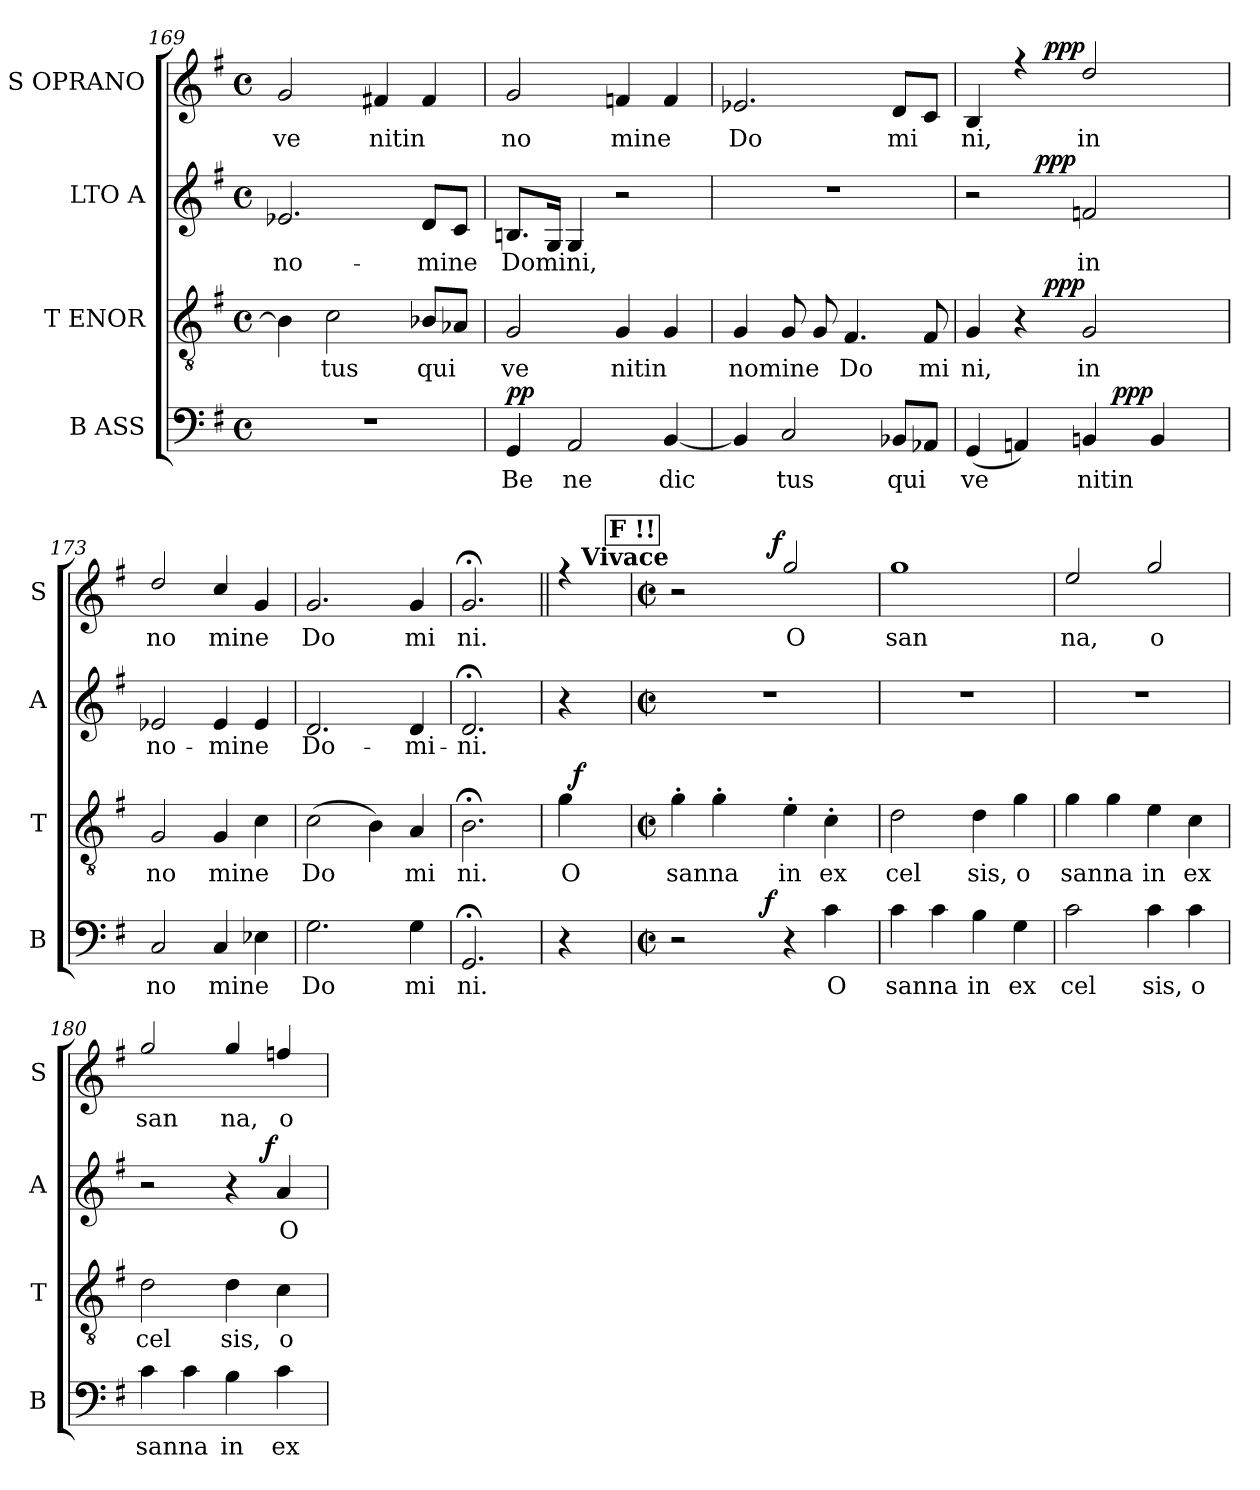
**kern	**text	**dynam	**kern	**text	**dynam	**kern	**text	**dynam	**kern	**text	**dynam
*part4	*part4	*part4	*part3	*part3	*part3	*part2	*part2	*part2	*part1	*part1	*part1
*staff4	*staff4	*staff4	*staff3	*staff3	*staff3	*staff2	*staff2	*staff2	*staff1	*staff1	*staff1
*I"B ASS	*	*	*I"T ENOR	*	*	*I"LTO  A	*	*	*I"S OPRANO	*	*
*I'B	*	*	*I'T	*	*	*I'A	*	*	*I'S	*	*
!!LO:LB:g=z
*clefF4	*	*	*clefGv2	*	*	*clefG2	*	*	*clefG2	*	*
*k[f#]	*	*	*k[f#]	*	*	*k[f#]	*	*	*k[f#]	*	*
*G:	*	*	*G:	*	*	*G:	*	*	*G:	*	*
*M4/4	*	*	*M4/4	*	*	*M4/4	*	*	*M4/4	*	*
*met(c)	*	*	*met(c)	*	*	*met(c)	*	*	*met(c)	*	*
=169	=169	=169	=169	=169	=169	=169	=169	=169	=169	=169	=169
!	!	!	!	!	!	!	!LO:LY:b:cj	!	!	!LO:LY:b:cj	!
1r	.	.	4B\]	.	.	2.e-X/	no-	.	2g/	ve	.
!	!	!	!	!LO:LY:b:cj	!	!	!	!	!	!	!
.	.	.	2c\	tus	.	.	.	.	.	.	.
!	!	!	!	!	!	!	!	!	!	!LO:LY:b:cj	!
.	.	.	.	.	.	.	.	.	4f#X/	nitin	.
!	!	!	!	!LO:LY:b	!	!	!LO:LY:b:cj	!	!	!	!
.	.	.	8B-X/L	qui	.	8d/L	-mine	.	4f#/	.	.
.	.	.	8A-X/J	.	.	8c/J	.	.	.	.	.
=170	=170	=170	=170	=170	=170	=170	=170	=170	=170	=170	=170
!	!LO:LY:b:cj	!LO:DY:a	!	!LO:LY:b:cj	!	!	!LO:LY:b	!	!	!LO:LY:b:cj	!
4GG/	Be	pp	2G/	ve	.	8.Bn/L	Domini,	.	2g/	no	.
.	.	.	.	.	.	16G/Jk	.	.	.	.	.
!	!LO:LY:b:cj	!	!	!	!	!	!	!	!	!	!
2AA/	ne	.	.	.	.	4G/	.	.	.	.	.
!	!	!	!	!LO:LY:b:cj	!	!	!	!	!	!LO:LY:b:cj	!
.	.	.	4G/	nitin	.	2r	.	.	4fn/	mine	.
!	!LO:LY:b	!	!	!	!	!	!	!	!	!	!
[<4BB/	dic	.	4G/	.	.	.	.	.	4f/	.	.
=171	=171	=171	=171	=171	=171	=171	=171	=171	=171	=171	=171
!	!	!	!	!LO:LY:b	!	!	!	!	!	!LO:LY:b:cj	!
4BB/]	.	.	4G/	nomine	.	1r	.	.	2.e-X/	Do	.
!	!LO:LY:b:cj	!	!	!	!	!	!	!	!	!	!
2C/	tus	.	8G/	.	.	.	.	.	.	.	.
.	.	.	8G/	.	.	.	.	.	.	.	.
!	!	!	!	!LO:LY:b:cj	!	!	!	!	!	!	!
.	.	.	4.F#/	Do	.	.	.	.	.	.	.
!	!LO:LY:b	!	!	!	!	!	!	!	!	!LO:LY:b	!
8BB-X/L	qui	.	.	.	.	.	.	.	8d/L	mi	.
!	!	!	!	!LO:LY:b:cj	!	!	!	!	!	!	!
8AA-X/J	.	.	8F#/	mi	.	.	.	.	8c/J	.	.
=172	=172	=172	=172	=172	=172	=172	=172	=172	=172	=172	=172
!	!LO:LY:b:cj	!	!	!LO:LY:b:cj	!	!	!	!	!	!LO:LY:b:cj	!
*^	*	*	*^	*	*	*^	*	*	*^	*	*
(<4GG/	2ryy	ve	.	4G/	4ryy	ni,	.	2r	4ryy	.	.	4B/	4ryy	ni,	.
4AAn/)	.	.	.	4r	16ryy	.	.	.	16ryy	.	.	4rff	16ryy	.	.
!	!	!	!	!	!	!	!	!	!	!	!LO:DY:a	!	!	!	!
.	.	.	.	.	64ryy	.	.	.	2ryy	.	ppp	.	64ryy	.	.
!	!	!	!	!	!	!	!LO:DY:a	!	!	!	!	!	!	!	!LO:DY:a
.	.	.	.	.	2ryy	.	ppp	.	.	.	.	.	2ryy	.	ppp
!	!	!LO:LY:b:cj	!	!	!	!LO:LY:b:cj	!	!	!	!LO:LY:b:cj	!	!	!	!LO:LY:b:cj	!
4BBn/	16ryy	nitin	.	2G/	.	in	.	2fn/	.	in	.	2dd/	.	in	.
.	64ryy	.	.	.	.	.	.	.	.	.	.	.	.	.	.
!	!	!	!LO:DY:a	!	!	!	!	!	!	!	!	!	!	!	!
.	4ryy	.	ppp	.	.	.	.	.	.	.	.	.	.	.	.
4BB/	.	.	.	.	.	.	.	.	.	.	.	.	.	.	.
.	.	.	.	.	.	.	.	.	8.ryy	.	.	.	.	.	.
.	8ryy	.	.	.	8ryy	.	.	.	.	.	.	.	8ryy	.	.
.	32.ryy	.	.	.	32.ryy	.	.	.	.	.	.	.	32.ryy	.	.
=173	=173	=173	=173	=173	=173	=173	=173	=173	=173	=173	=173	=173	=173	=173	=173
!	!	!LO:LY:b:cj	!	!	!	!LO:LY:b:cj	!	!	!	!LO:LY:b:cj	!	!	!	!LO:LY:b:cj	!
*v	*v	*	*	*	*	*	*	*v	*v	*	*	*v	*v	*	*
*	*	*	*v	*v	*	*	*	*	*	*	*	*
2C/	no	.	2G/	no	.	2e-X/	no-	.	2dd/	no	.
!	!LO:LY:b:cj	!	!	!LO:LY:b:cj	!	!	!LO:LY:b:cj	!	!	!LO:LY:b:cj	!
4C/	mine	.	4G/	mine	.	4e-/	-mine	.	4cc/	mine	.
4E-X\	.	.	4c\	.	.	4e-/	.	.	4g/	.	.
=174	=174	=174	=174	=174	=174	=174	=174	=174	=174	=174	=174
!	!LO:LY:b:cj	!	!	!LO:LY:b	!	!	!LO:LY:b:cj	!	!	!LO:LY:b:cj	!
2.G\	Do	.	(>2c\	Do	.	2.d/	Do-	.	2.g/	Do	.
.	.	.	4B\)	.	.	.	.	.	.	.	.
!	!LO:LY:b:cj	!	!	!LO:LY:b:cj	!	!	!LO:LY:b:cj	!	!	!LO:LY:b:cj	!
4G\	mi	.	4A/	mi	.	4d/	-mi-	.	4g/	mi	.
=175	=175	=175	=175	=175	=175	=175	=175	=175	=175	=175	=175
!	!LO:LY:b:cj	!	!	!LO:LY:b:cj	!	!	!LO:LY:b:cj	!	!	!LO:LY:b:cj	!
2.GG;</	ni.	.	2.B;<\	ni.	.	2.d;</	-ni.	.	2.g;</	ni.	.
=176	=176||	=176||	=176	=176||	=176||	=176	=176||	=176||	=176||	=176||	=176||
!	!	!	!	!LO:LY:b:cj	!	!	!	!	!	!	!
*	*	*	*^	*	*	*	*	*	*^	*	*
4r	.	.	4g\	32.ryy	O	.	4r	.	.	4rff	16ryy	.	.
!	!	!	!	!	!	!LO:DY:a	!	!	!	!	!	!	!
.	.	.	.	8ryy	.	f	.	.	.	.	.	.	.
!	!	!	!	!	!	!	!	!	!	!	!LO:TX:a:B:t=Vivace	!	!
.	.	.	.	.	.	.	.	.	.	.	8.ryy	.	.
.	.	.	.	16ryy	.	.	.	.	.	.	.	.	.
.	.	.	.	64ryy	.	.	.	.	.	.	.	.	.
*	*	*	*v	*v	*	*	*	*	*	*	*	*	*
!!LO:LB:g=z	!!
!!LO:REH:place=s1:a:fs=12:t=F	!!
=177	=177	=177	=177	=177	=177	=177	=177	=177	=177	=177	=177	=177
*M2/2	*	*	*M2/2	*	*	*M2/2	*	*	*M2/2	*	*	*
*met(c|)	*	*	*met(c|)	*	*	*met(c|)	*	*	*met(c|)	*	*	*
*	*	*	*^	*	*	*	*	*	*	*	*	*
!	!	!	!	!	!LO:LY:b:cj	!	!	!	!	!	!	!	!
*^	*	*	*v	*v	*	*	*	*	*	*	*	*	*
2r	4ryy	.	.	4g'>\	sanna	.	1r	.	.	2r	4...ryy	.	.
.	8ryy	.	.	4g'>\	.	.	.	.	.	.	.	.	.
.	16ryy	.	.	.	.	.	.	.	.	.	.	.	.
.	64ryy	.	.	.	.	.	.	.	.	.	.	.	.
!	!	!	!LO:DY:a	!	!	!	!	!	!	!	!	!	!
.	2ryy	.	f	.	.	.	.	.	.	.	.	.	.
!	!	!	!	!	!	!	!	!	!	!	!	!	!LO:DY:a
.	.	.	.	.	.	.	.	.	.	.	2ryy	.	f
!	!	!	!	!	!LO:LY:b:cj	!	!	!	!	!	!	!LO:LY:b:cj	!
4r	.	.	.	4e'>\	in	.	.	.	.	2gg/	.	O	.
!	!	!LO:LY:b:cj	!	!	!LO:LY:b:cj	!	!	!	!	!	!	!	!
4c\	.	O	.	4c'>\	ex	.	.	.	.	.	.	.	.
.	32.ryy	.	.	.	.	.	.	.	.	.	.	.	.
.	.	.	.	.	.	.	.	.	.	.	32ryy	.	.
=178	=178	=178	=178	=178	=178	=178	=178	=178	=178	=178	=178	=178	=178
!	!	!LO:LY:b:cj	!	!	!LO:LY:b:cj	!	!	!	!	!	!	!LO:LY:b:cj	!
*v	*v	*	*	*	*	*	*	*	*	*v	*v	*	*
4c\	sanna	.	2d\	cel	.	1r	.	.	1gg	san	.
4c\	.	.	.	.	.	.	.	.	.	.	.
!	!LO:LY:b:cj	!	!	!LO:LY:b:cj	!	!	!	!	!	!	!
4B\	in	.	4d\	sis,	.	.	.	.	.	.	.
!	!LO:LY:b:cj	!	!	!LO:LY:b:cj	!	!	!	!	!	!	!
4G\	ex	.	4g\	o	.	.	.	.	.	.	.
=179	=179	=179	=179	=179	=179	=179	=179	=179	=179	=179	=179
!	!LO:LY:b:cj	!	!	!LO:LY:b:cj	!	!	!	!	!	!LO:LY:b:cj	!
2c\	cel	.	4g\	sanna	.	1r	.	.	2ee/	na,	.
.	.	.	4g\	.	.	.	.	.	.	.	.
!	!LO:LY:b:cj	!	!	!LO:LY:b:cj	!	!	!	!	!	!LO:LY:b:cj	!
4c\	sis,	.	4e\	in	.	.	.	.	2gg/	o	.
!	!LO:LY:b:cj	!	!	!LO:LY:b:cj	!	!	!	!	!	!	!
4c\	o	.	4c\	ex	.	.	.	.	.	.	.
=180	=180	=180	=180	=180	=180	=180	=180	=180	=180	=180	=180
!	!LO:LY:b:cj	!	!	!LO:LY:b:cj	!	!	!	!	!	!LO:LY:b:cj	!
*	*	*	*	*	*	*^	*	*	*	*	*
4c\	sanna	.	2d\	cel	.	2r	2ryy	.	.	2gg/	san	.
4c\	.	.	.	.	.	.	.	.	.	.	.	.
!	!LO:LY:b:cj	!	!	!LO:LY:b:cj	!	!	!	!	!	!	!LO:LY:b:cj	!
4B\	in	.	4d\	sis,	.	4r	8..ryy	.	.	4gg/	na,	.
!	!	!	!	!	!	!	!	!	!LO:DY:a	!	!	!
.	.	.	.	.	.	.	4ryy	.	f	.	.	.
!	!LO:LY:b:cj	!	!	!LO:LY:b:cj	!	!	!	!LO:LY:b:cj	!	!	!LO:LY:b:cj	!
4c\	ex	.	4c\	o	.	4a/	.	O	.	4ffn/	o	.
.	.	.	.	.	.	.	32ryy	.	.	.	.	.
*	*	*	*	*	*	*v	*v	*	*	*	*	*
=	=	=	=	=	=	=	=	=	=	=	=
*-	*-	*-	*-	*-	*-	*-	*-	*-	*-	*-	*-
